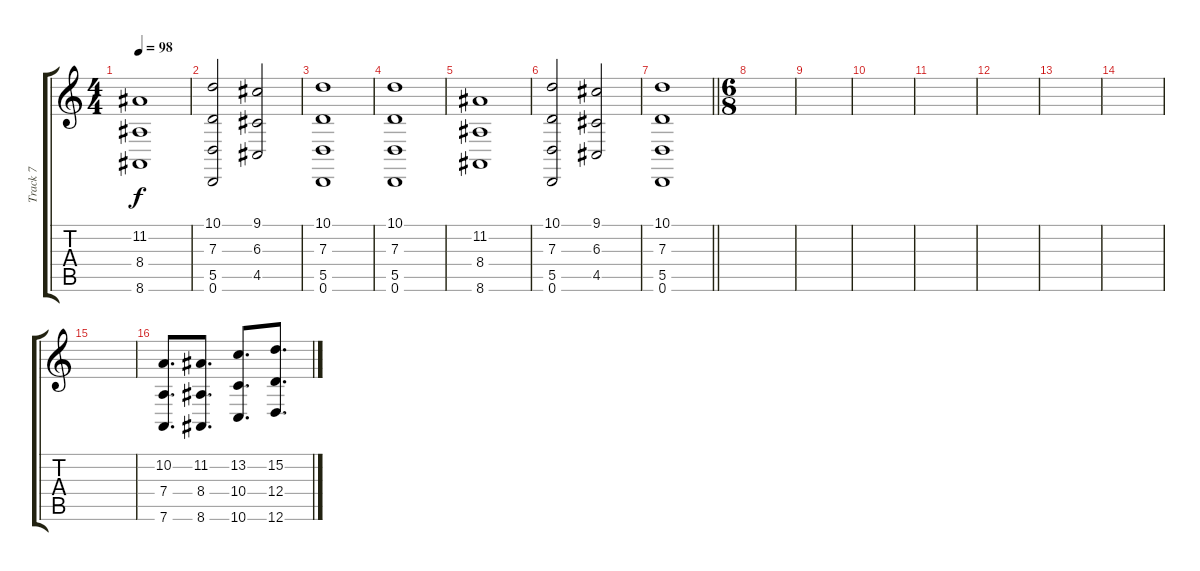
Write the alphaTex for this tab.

\track ("Track 7" "Track 7") {instrument stringensemble1}
\staff {score tabs}
\tuning (E4 B3 G3 D3 A2 D2) {hide}
\ts (4 4)
\tempo 98
\clef g2
\ks c
(11.2 8.4 8.6).1{dy f} |
(10.1 7.3 5.5 0.6).2 (9.1 6.3 4.5).2 |
(10.1 7.3 5.5 0.6).1 |
(10.1 7.3 5.5 0.6).1 |
(11.2 8.4 8.6).1 |
(10.1 7.3 5.5 0.6).2 (9.1 6.3 4.5).2 |
\barLineRight lightlight
(10.1 7.3 5.5 0.6).1 |
\ts (6 8)
|
|
|
|
|
|
|
|
(10.2 7.4 7.6).8{d volume 11} (11.2 8.4 8.6).8{d} (13.2 10.4 10.6).8{d} (15.2 12.4 12.6).8{d}
